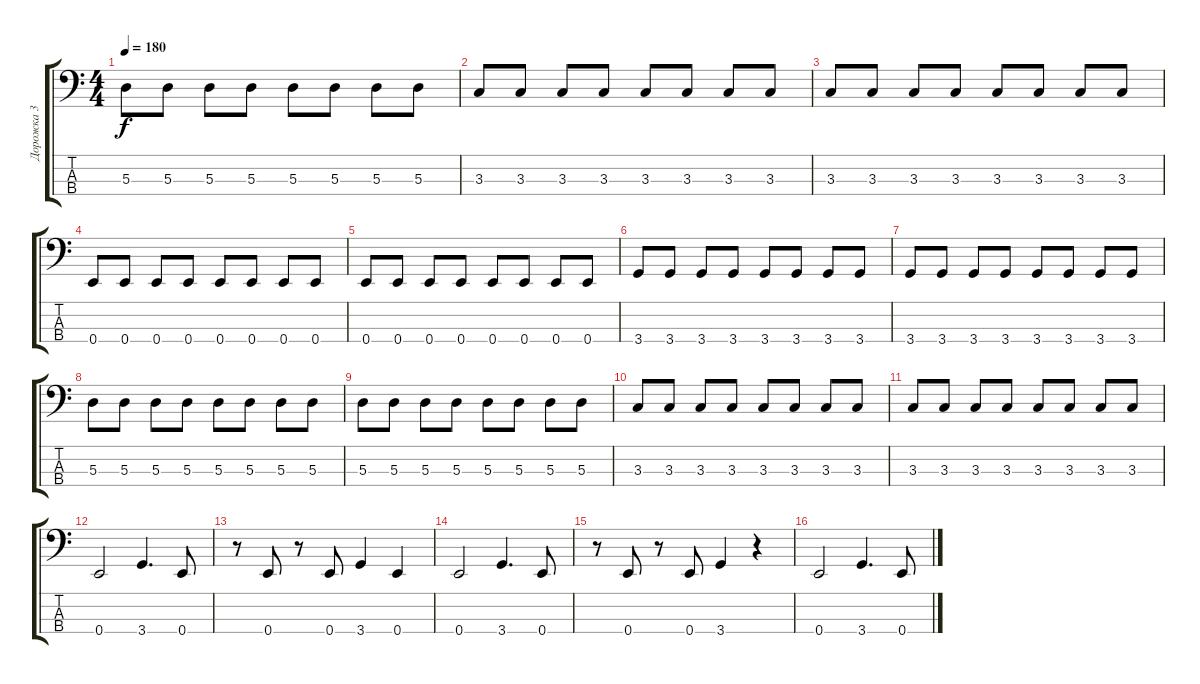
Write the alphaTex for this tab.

\track ("Дорожка 3" "Дорожка 3") {instrument electricbasspick}
\staff {score tabs}
\tuning (G2 D2 A1 E1) {hide}
\ts (4 4)
\tempo 180
\clef f4
\ks c
5.3.8{dy f} 5.3.8 5.3.8 5.3.8 5.3.8 5.3.8 5.3.8 5.3.8 |
3.3.8 3.3.8 3.3.8 3.3.8 3.3.8 3.3.8 3.3.8 3.3.8 |
3.3.8 3.3.8 3.3.8 3.3.8 3.3.8 3.3.8 3.3.8 3.3.8 |
0.4.8 0.4.8 0.4.8 0.4.8 0.4.8 0.4.8 0.4.8 0.4.8 |
0.4.8 0.4.8 0.4.8 0.4.8 0.4.8 0.4.8 0.4.8 0.4.8 |
3.4.8 3.4.8 3.4.8 3.4.8 3.4.8 3.4.8 3.4.8 3.4.8 |
3.4.8 3.4.8 3.4.8 3.4.8 3.4.8 3.4.8 3.4.8 3.4.8 |
5.3.8 5.3.8 5.3.8 5.3.8 5.3.8 5.3.8 5.3.8 5.3.8 |
5.3.8 5.3.8 5.3.8 5.3.8 5.3.8 5.3.8 5.3.8 5.3.8 |
3.3.8 3.3.8 3.3.8 3.3.8 3.3.8 3.3.8 3.3.8 3.3.8 |
3.3.8 3.3.8 3.3.8 3.3.8 3.3.8 3.3.8 3.3.8 3.3.8 |
0.4.2 3.4.4{d} 0.4.8 |
r.8 0.4.8 r.8 0.4.8 3.4.4 0.4.4 |
0.4.2 3.4.4{d} 0.4.8 |
r.8 0.4.8 r.8 0.4.8 3.4.4 r.4 |
0.4.2 3.4.4{d} 0.4.8
